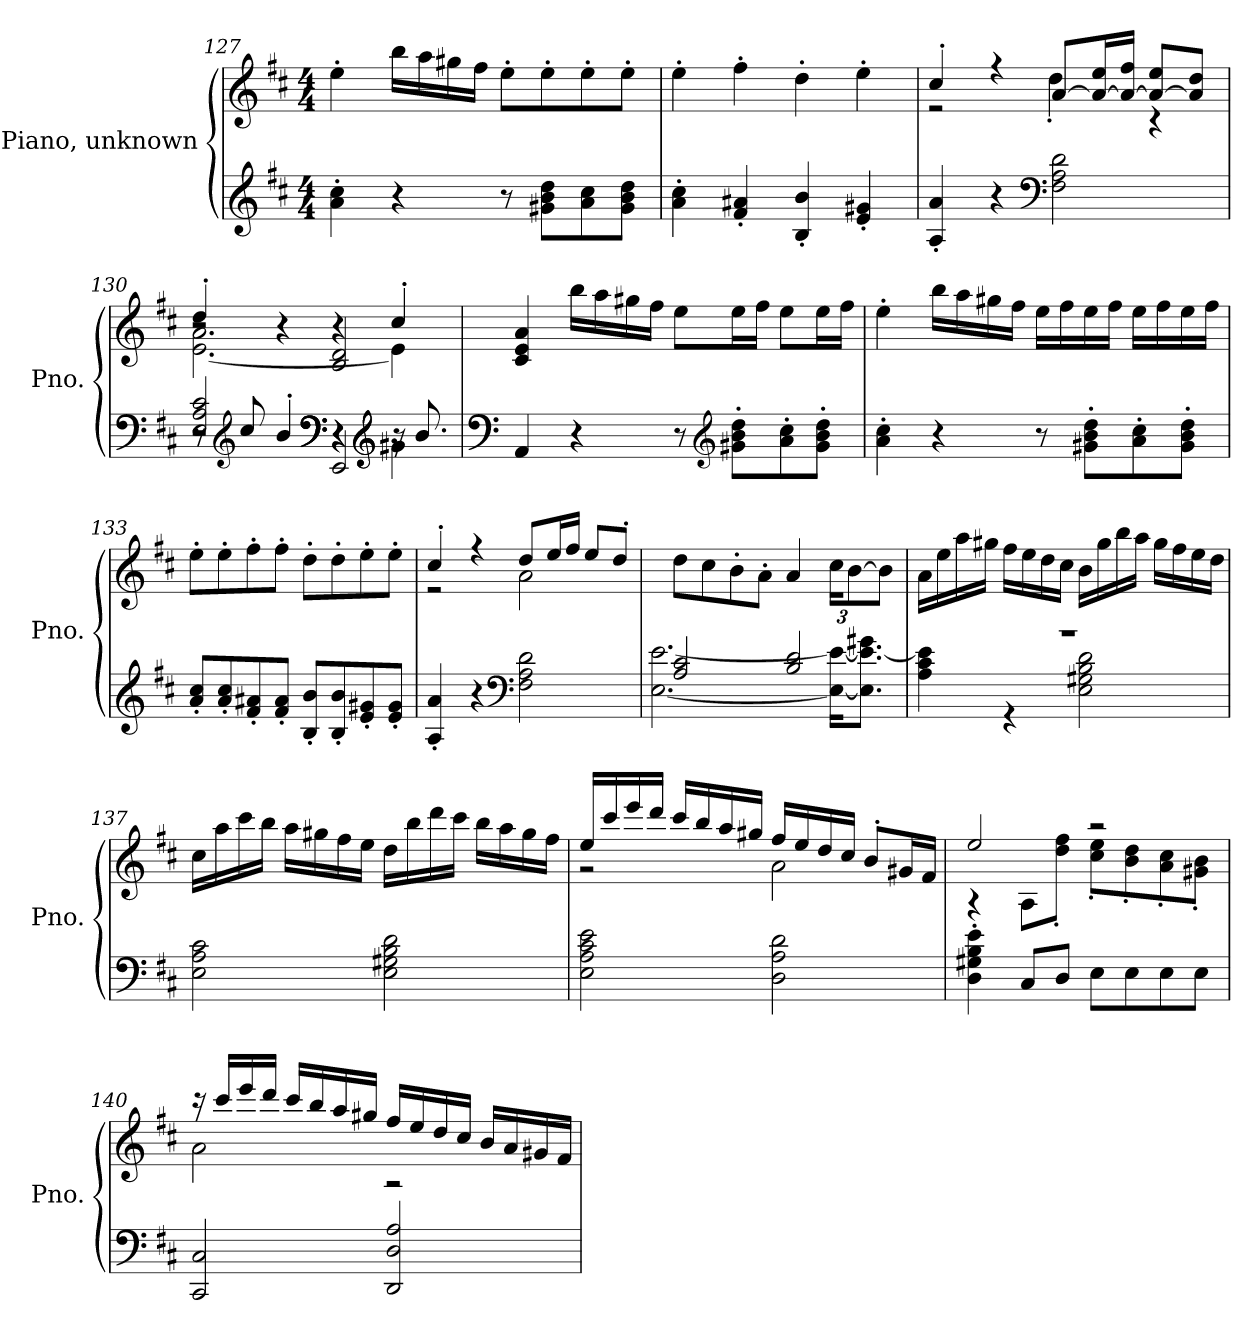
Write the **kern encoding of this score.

**kern	**kern
*part1	*part1
*staff2	*staff1
*I"Piano, unknown	*
*I'Pno.	*
!!LO:PB:g=z
*clefG2	*clefG2
*k[f#c#]	*k[f#c#]
*M4/4	*M4/4
=127	=127
4a\' 4cc#\'	4ee'\
4r	16bb\LL
.	16aa\
.	16gg#X\
.	16ff#\JJ
8r	8ee'\L
8g#X\ 8b\ 8dd\L	8ee'\
8a\ 8cc#\	8ee'\
8g#\ 8b\ 8dd\J	8ee'\J
=128	=128
4a\' 4cc#\'	4ee'\
4f#/' 4a#X/'	4ff#'\
4B/' 4b/'	4dd'\
4e/' 4g#X/'	4ee'\
=129	=129
*	*^
4A/' 4a/'	4cc#'/	2r
4r	4r	.
*clefF4	*	*
2F#\ 2A\ 2d\	[8a/L	4dd'\
.	16a/_ 16ee/L	.
.	16a/_ 16ff#/JJ	.
.	8a/_ 8ee/L	4r
.	8a/] 8dd/J	.
=130	=130	=130
*^	*	*^
*	*^	*	*	*
8r	2r	2E/ 2A/ 2c#/	4dd'/	[2.e\ 2.a\	2r
*clefG2	*	*	*	*	*
8cc#/	.	.	.	.	.
4b'/	.	.	4r	.	.
*clefF4	*	*	*	*	*
4r	4r	2EE/	4r	.	2B/ 2d/
*clefG2	*	*	*	*	*
16r	4g#X\	.	4cc#'/	4e\]	.
8.b/	.	.	.	.	.
*v	*v	*v	*	*	*
*	*v	*v	*v
!!LO:LB:g=z
=131	=131
*clefF4	*
4AA/	4c#/ 4e/ 4a/
4r	16bb\LL
.	16aa\
.	16gg#X\
.	16ff#\JJ
8r	8ee\L
*clefG2	*
8g#X\' 8b\' 8dd\'L	16ee\L
.	16ff#\JJ
8a\' 8cc#\'	8ee\L
8g#\' 8b\' 8dd\'J	16ee\L
.	16ff#\JJ
=132	=132
4a\' 4cc#\'	4ee'\
4r	16bb\LL
.	16aa\
.	16gg#X\
.	16ff#\JJ
8r	16ee\LL
.	16ff#\
8g#X\' 8b\' 8dd\'L	16ee\
.	16ff#\JJ
8a\' 8cc#\'	16ee\LL
.	16ff#\
8g#\' 8b\' 8dd\'J	16ee\
.	16ff#\JJ
=133	=133
8a/' 8cc#/'L	8ee'\L
8a/' 8cc#/'	8ee'\
8f#/' 8a#X/'	8ff#'\
8f#/' 8a#/'J	8ff#'\J
8B/' 8b/'L	8dd'\L
8B/' 8b/'	8dd'\
8e/' 8g#X/'	8ee'\
8e/' 8g#/'J	8ee'\J
!!LO:LB:g=z
=134	=134
*	*^
4A/' 4a/'	4cc#'/	2r
4r	4r	.
*clefF4	*	*
2F#\ 2A\ 2d\	8dd/L	2a\
.	16ee/L	.
.	16ff#/JJ	.
.	8ee/L	.
.	8dd'/J	.
*	*v	*v
=135	=135
*^	*
2A/ 2c#/	[2.E\ [2.e\	8dd\L
.	.	8cc#\
.	.	8b'\
.	.	8a'\J
2B/ 2d/	.	4a/
*	*	*Xbrackettup
.	16E\_ 16e\_KL	24cc#\KL
.	.	[12b\
.	8.E\] 8.e\_ 8.g#X\J	.
.	.	8b\J]
=136	=136	=136
1r	4A\ 4c#\ 4e\]	16a\LL
.	.	16ee\
.	.	16aa\
.	.	16gg#X\JJ
.	4r	16ff#\LL
.	.	16ee\
.	.	16dd\
.	.	16cc#\JJ
.	2E\ 2G#X\ 2B\ 2d\	16b\LL
.	.	16gg#\
.	.	16bb\
.	.	16aa\JJ
.	.	16gg#\LL
.	.	16ff#\
.	.	16ee\
.	.	16dd\JJ
*v	*v	*
!!LO:LB:g=z
=137	=137
2E\ 2A\ 2c#\	16cc#\LL
.	16aa\
.	16ccc#\
.	16bb\JJ
.	16aa\LL
.	16gg#X\
.	16ff#\
.	16ee\JJ
2E\ 2G#X\ 2B\ 2d\	16dd\LL
.	16bb\
.	16ddd\
.	16ccc#\JJ
.	16bb\LL
.	16aa\
.	16gg#\
.	16ff#\JJ
=138	=138
*	*^
2E\ 2A\ 2c#\ 2e\	16ee/LL	2r
.	16ccc#/	.
.	16eee/	.
.	16ddd/JJ	.
.	16ccc#/LL	.
.	16bb/	.
.	16aa/	.
.	16gg#X/JJ	.
2D\ 2A\ 2d\	16ff#/LL	2a\
.	16ee/	.
.	16dd/	.
.	16cc#/JJ	.
.	8b'/L	.
.	16g#X/L	.
.	16f#/JJ	.
!!LO:LB:g=z	!!
=139	=139	=139
4D\' 4G#X\' 4B\' 4e\'	2ee/	4r
8C#/L	.	8A\L
8D/J	.	8dd\' 8ff#\'J
8E\L	2r	8cc#\' 8ee\'L
8E\	.	8b\' 8dd\'
8E\	.	8a\' 8cc#\'
8E\J	.	8g#X\' 8b\'J
=140	=140	=140
2CC#/ 2C#/	16r	2a\
.	16ccc#/LL	.
.	16eee/	.
.	16ddd/JJ	.
.	16ccc#/LL	.
.	16bb/	.
.	16aa/	.
.	16gg#X/JJ	.
2DD/ 2D/ 2A/	16ff#/LL	2r
.	16ee/	.
.	16dd/	.
.	16cc#/JJ	.
.	16b/LL	.
.	16a/	.
.	16g#X/	.
.	16f#/JJ	.
*	*v	*v
=	=
*-	*-
